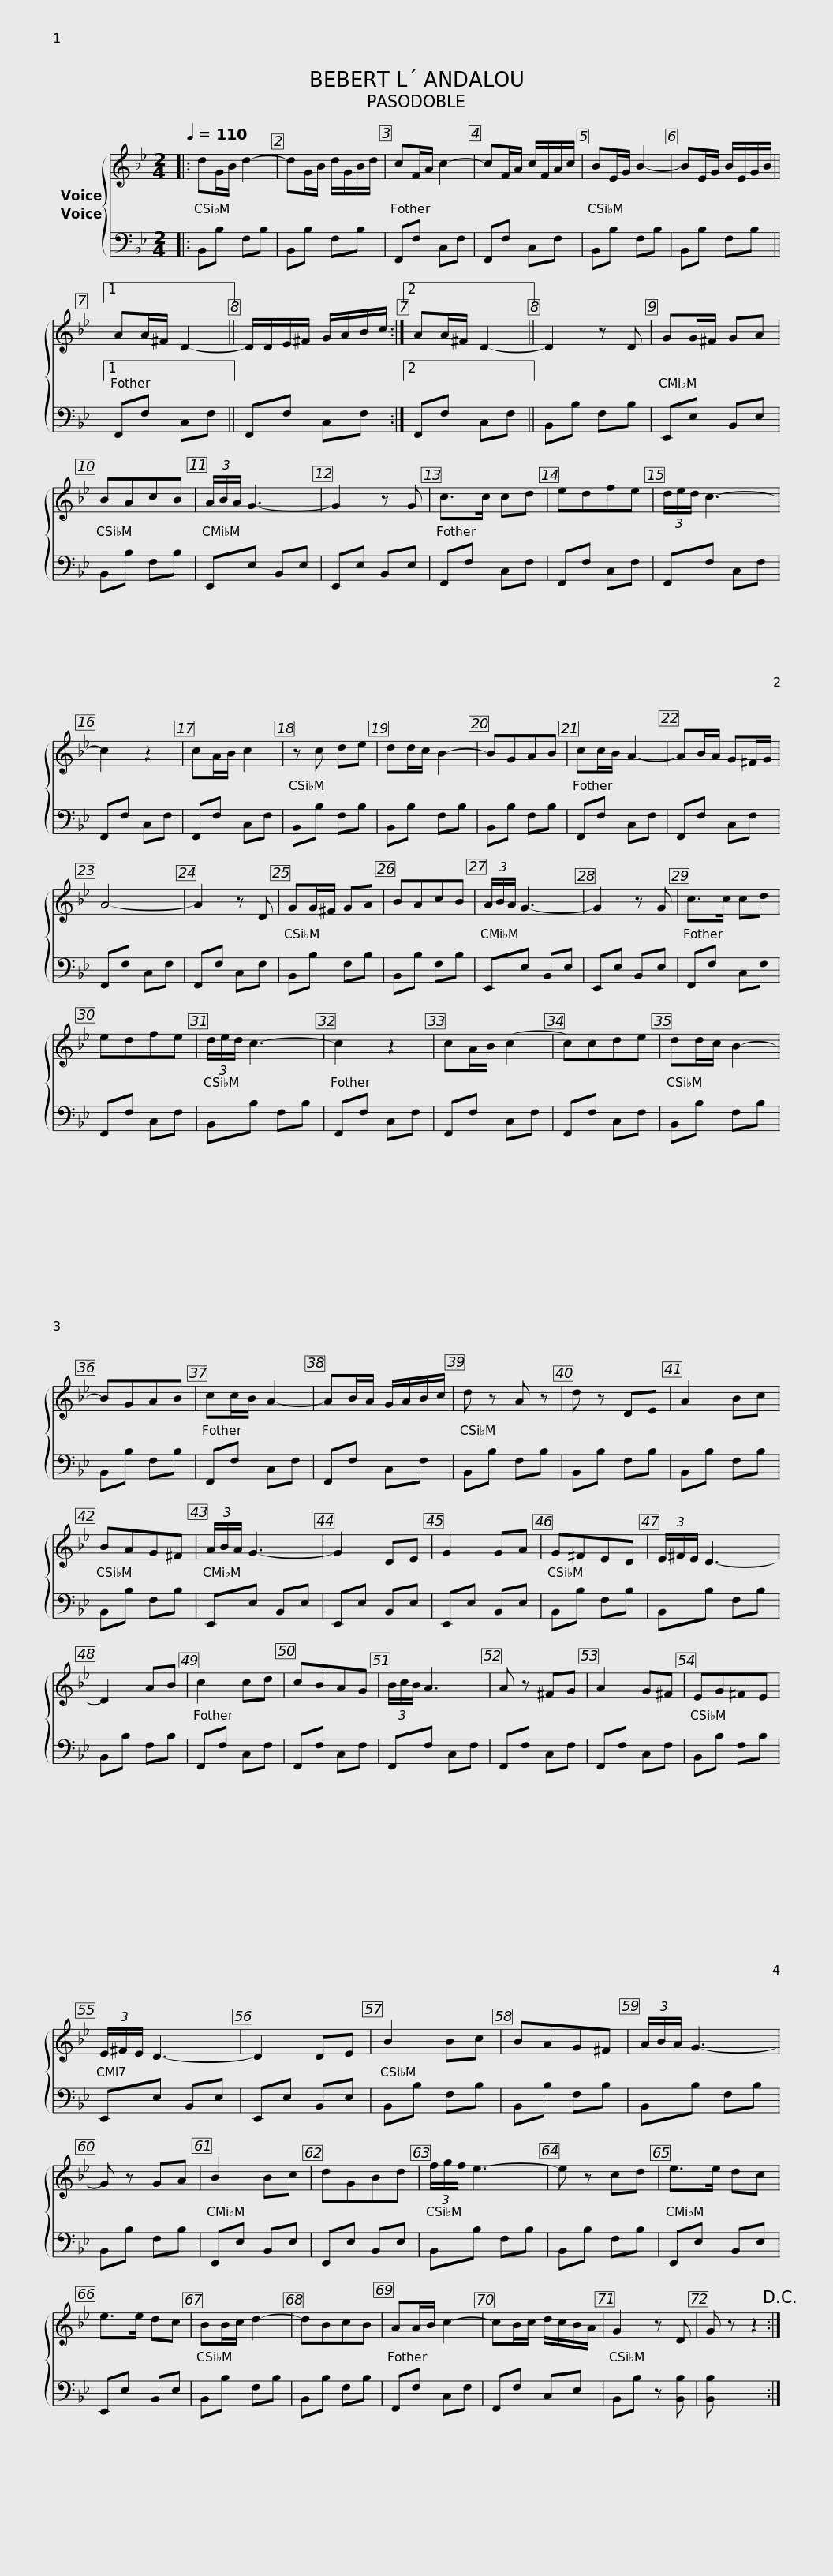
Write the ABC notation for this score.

X:1
%%score { 1 2 }
L:1/8
Q:1/4=110
M:2/4
I:linebreak $
K:Bb
V:1 treble
V:2 bass
V:1
|: dG/B/ d2- | dG/B/ d/G/B/d/ | cF/A/ c2- | cF/A/ c/F/A/c/ | BE/G/ B2- | %5
 BE/G/ B/E/G/B/ ||1$ AA/^F/ D2- || D/D/E/^F/ G/A/B/c/ :|2 AA/^F/ D2- || D2 z D | %10
 GG/^F/ GA | BAcB |$ (3A/B/A/ G3- | G2 z G | c>c cd | %15
 edfe | (3d/e/d/ c3- | c2 z2 | cA/B/ c2 | z c de |$ %20
 dd/c/ B2- | BGAB | cc/B/ A2- | AB/A/ G^F/G/ | A4- | %25
 A2 z D | GG/^F/ GA | BAcB |$ (3A/B/A/ G3- | G2 z G | %30
 c>c cd | edfe | (3d/e/d/ c3- | c2 z2 | cA/B/ (c2 | %35
 c)cde |$ dd/c/ B2- | BGAB | cc/B/ A2- | AB/A/ G/A/B/c/ | %40
 d z A z | d z DE | A2 Bc | BAG^F |$ (3A/B/A/ G3- | %45
 G2 DE | G2 GA | G^FED | (3E/^F/E/ D3- | D2 AB | %50
 c2 cd | cBAG |$ (3B/c/B/ A3 | A z ^FG | A2 G^F | %55
 EG^FE | (3E/^F/E/ D3- | D2 DE | B2 Bc |$ BAG^F | %60
 (3A/B/A/ G3- | G z GA | B2 Bc | dGBd | (3f/g/f/ e3- | %65
 e z cd | e>e dc |$ e>e dc | BB/c/ d2- | dBcB | %70
 AA/B/ c2- | cB/c/ d/c/B/A/ | G2 z D | G z z2!D.C.! :| %74
V:2
|: B,,B, F,B, | B,,B, F,B, | F,,F, C,F, | F,,F, C,F, | B,,B, F,B, | %5
 B,,B, F,B, ||1$ F,,F, C,F, || F,,F, C,F, :|2 F,,F, C,F, || B,,B, F,B, | %10
 E,,E, B,,E, | B,,B, F,B, |$ E,,E, B,,E, | E,,E, B,,E, | F,,F, C,F, | %15
 F,,F, C,F, | F,,F, C,F, | F,,F, C,F, | F,,F, C,F, | B,,B, F,B, |$ %20
 B,,B, F,B, | B,,B, F,B, | F,,F, C,F, | F,,F, C,F, | F,,F, C,F, | %25
 F,,F, C,F, | B,,B, F,B, | B,,B, F,B, |$ E,,E, B,,E, | E,,E, B,,E, | %30
 F,,F, C,F, | F,,F, C,F, | B,,B, F,B, | F,,F, C,F, | F,,F, C,F, | %35
 F,,F, C,F, |$ B,,B, F,B, | B,,B, F,B, | F,,F, C,F, | F,,F, C,F, | %40
 B,,B, F,B, | B,,B, F,B, | B,,B, F,B, | B,,B, F,B, |$ E,,E, B,,E, | %45
 E,,E, B,,E, | E,,E, B,,E, | B,,B, F,B, | B,,B, F,B, | B,,B, F,B, | %50
 F,,F, C,F, | F,,F, C,F, |$ F,,F, C,F, | F,,F, C,F, | F,,F, C,F, | %55
 B,,B, F,B, | E,,E, B,,E, | E,,E, B,,E, | B,,B, F,B, |$ B,,B, F,B, | %60
 B,,B, F,B, | B,,B, F,B, | E,,E, B,,E, | E,,E, B,,E, | B,,B, F,B, | %65
 B,,B, F,B, | E,,E, B,,E, |$ E,,E, B,,E, | B,,B, F,B, | B,,B, F,B, | %70
 F,,F, C,F, | F,,F, C,E, | B,,B, z [B,,B,] | [B,,B,] x x2 :| %74
